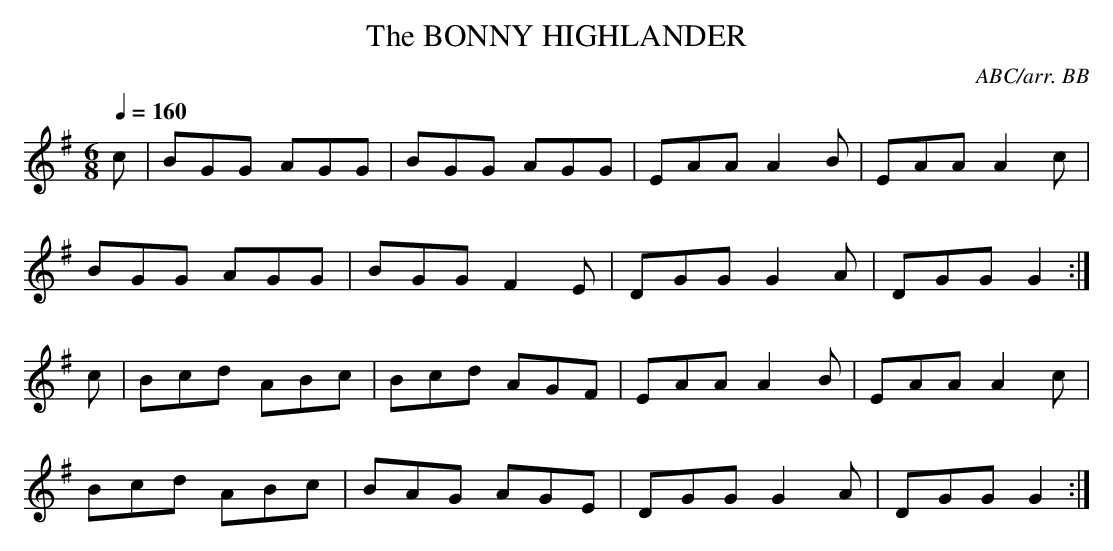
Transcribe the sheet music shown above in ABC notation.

X:1
T:BONNY HIGHLANDER, The
C:ABC/arr. BB
Y:"Irish" (??)
Q:1/4=160
M:6/8
L:1/8
K:G
c|BGG AGG|BGG AGG|EAA A2B|EAA A2c|
BGG AGG|BGG F2E|DGG G2A|DGG G2 :|
c|Bcd ABc|Bcd AGF|EAA A2B|EAA A2c|
Bcd ABc|BAG AGE|DGG G2A|DGG G2 :|
